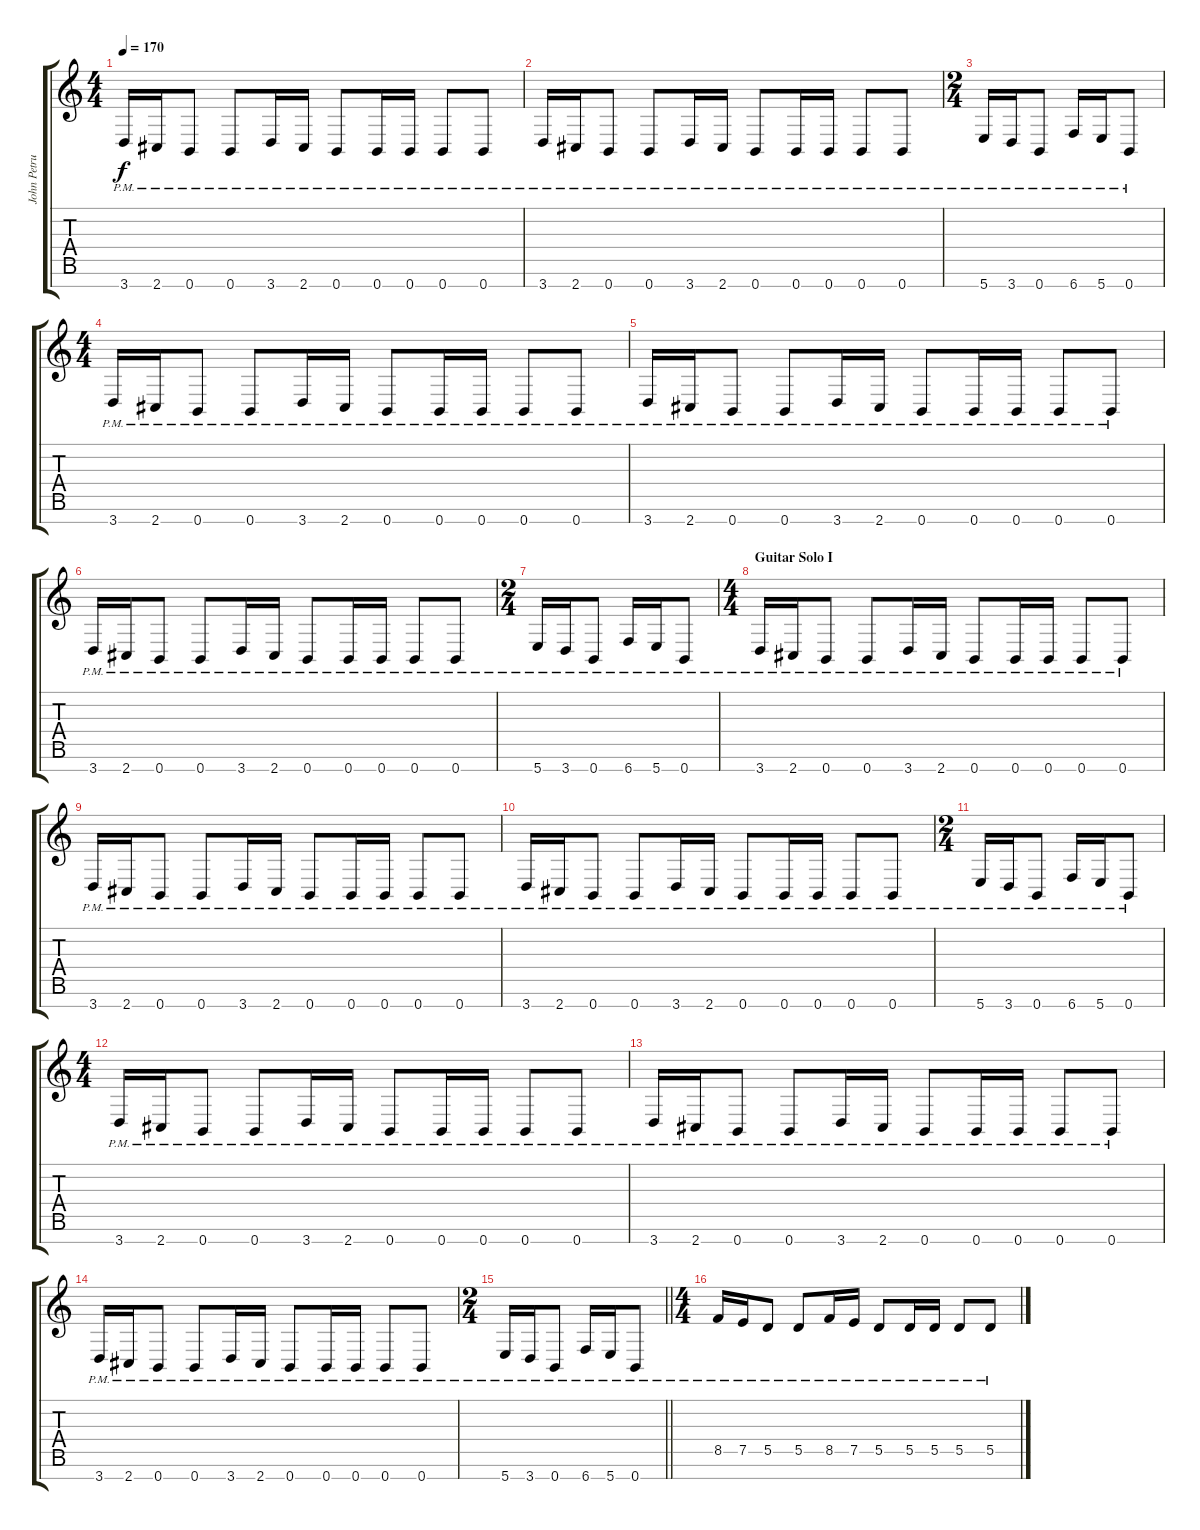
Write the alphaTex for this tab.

\track ("John Petrucci" "John Petru") {instrument overdrivenguitar}
\staff {score tabs}
\tuning (E4 B3 G3 D3 A2 E2 B1) {hide}
\ts (4 4)
\tempo 170
\clef g2
\ks c
3.7{pm}.16{dy f} 2.7{pm}.16 0.7{pm}.8 0.7{pm}.8 3.7{pm}.16 2.7{pm}.16 0.7{pm}.8 0.7{pm}.16 0.7{pm}.16 0.7{pm}.8 0.7{pm}.8 |
3.7{pm}.16 2.7{pm}.16 0.7{pm}.8 0.7{pm}.8 3.7{pm}.16 2.7{pm}.16 0.7{pm}.8 0.7{pm}.16 0.7{pm}.16 0.7{pm}.8 0.7{pm}.8 |
\ts (2 4)
5.7{pm}.16 3.7{pm}.16 0.7{pm}.8 6.7{pm}.16 5.7{pm}.16 0.7{pm}.8 |
\ts (4 4)
3.7{pm}.16 2.7{pm}.16 0.7{pm}.8 0.7{pm}.8 3.7{pm}.16 2.7{pm}.16 0.7{pm}.8 0.7{pm}.16 0.7{pm}.16 0.7{pm}.8 0.7{pm}.8 |
3.7{pm}.16 2.7{pm}.16 0.7{pm}.8 0.7{pm}.8 3.7{pm}.16 2.7{pm}.16 0.7{pm}.8 0.7{pm}.16 0.7{pm}.16 0.7{pm}.8 0.7{pm}.8 |
3.7{pm}.16 2.7{pm}.16 0.7{pm}.8 0.7{pm}.8 3.7{pm}.16 2.7{pm}.16 0.7{pm}.8 0.7{pm}.16 0.7{pm}.16 0.7{pm}.8 0.7{pm}.8 |
\ts (2 4)
5.7{pm}.16 3.7{pm}.16 0.7{pm}.8 6.7{pm}.16 5.7{pm}.16 0.7{pm}.8 |
\ts (4 4)
\section ("" "Guitar Solo I")
3.7{pm}.16 2.7{pm}.16 0.7{pm}.8 0.7{pm}.8 3.7{pm}.16 2.7{pm}.16 0.7{pm}.8 0.7{pm}.16 0.7{pm}.16 0.7{pm}.8 0.7{pm}.8 |
3.7{pm}.16 2.7{pm}.16 0.7{pm}.8 0.7{pm}.8 3.7{pm}.16 2.7{pm}.16 0.7{pm}.8 0.7{pm}.16 0.7{pm}.16 0.7{pm}.8 0.7{pm}.8 |
3.7{pm}.16 2.7{pm}.16 0.7{pm}.8 0.7{pm}.8 3.7{pm}.16 2.7{pm}.16 0.7{pm}.8 0.7{pm}.16 0.7{pm}.16 0.7{pm}.8 0.7{pm}.8 |
\ts (2 4)
5.7{pm}.16 3.7{pm}.16 0.7{pm}.8 6.7{pm}.16 5.7{pm}.16 0.7{pm}.8 |
\ts (4 4)
3.7{pm}.16 2.7{pm}.16 0.7{pm}.8 0.7{pm}.8 3.7{pm}.16 2.7{pm}.16 0.7{pm}.8 0.7{pm}.16 0.7{pm}.16 0.7{pm}.8 0.7{pm}.8 |
3.7{pm}.16 2.7{pm}.16 0.7{pm}.8 0.7{pm}.8 3.7{pm}.16 2.7{pm}.16 0.7{pm}.8 0.7{pm}.16 0.7{pm}.16 0.7{pm}.8 0.7{pm}.8 |
3.7{pm}.16 2.7{pm}.16 0.7{pm}.8 0.7{pm}.8 3.7{pm}.16 2.7{pm}.16 0.7{pm}.8 0.7{pm}.16 0.7{pm}.16 0.7{pm}.8 0.7{pm}.8 |
\ts (2 4)
\barLineRight lightlight
5.7{pm}.16 3.7{pm}.16 0.7{pm}.8 6.7{pm}.16 5.7{pm}.16 0.7{pm}.8 |
\ts (4 4)
8.5{pm}.16 7.5{pm}.16 5.5{pm}.8 5.5{pm}.8 8.5{pm}.16 7.5{pm}.16 5.5{pm}.8 5.5{pm}.16 5.5{pm}.16 5.5{pm}.8 5.5{pm}.8
